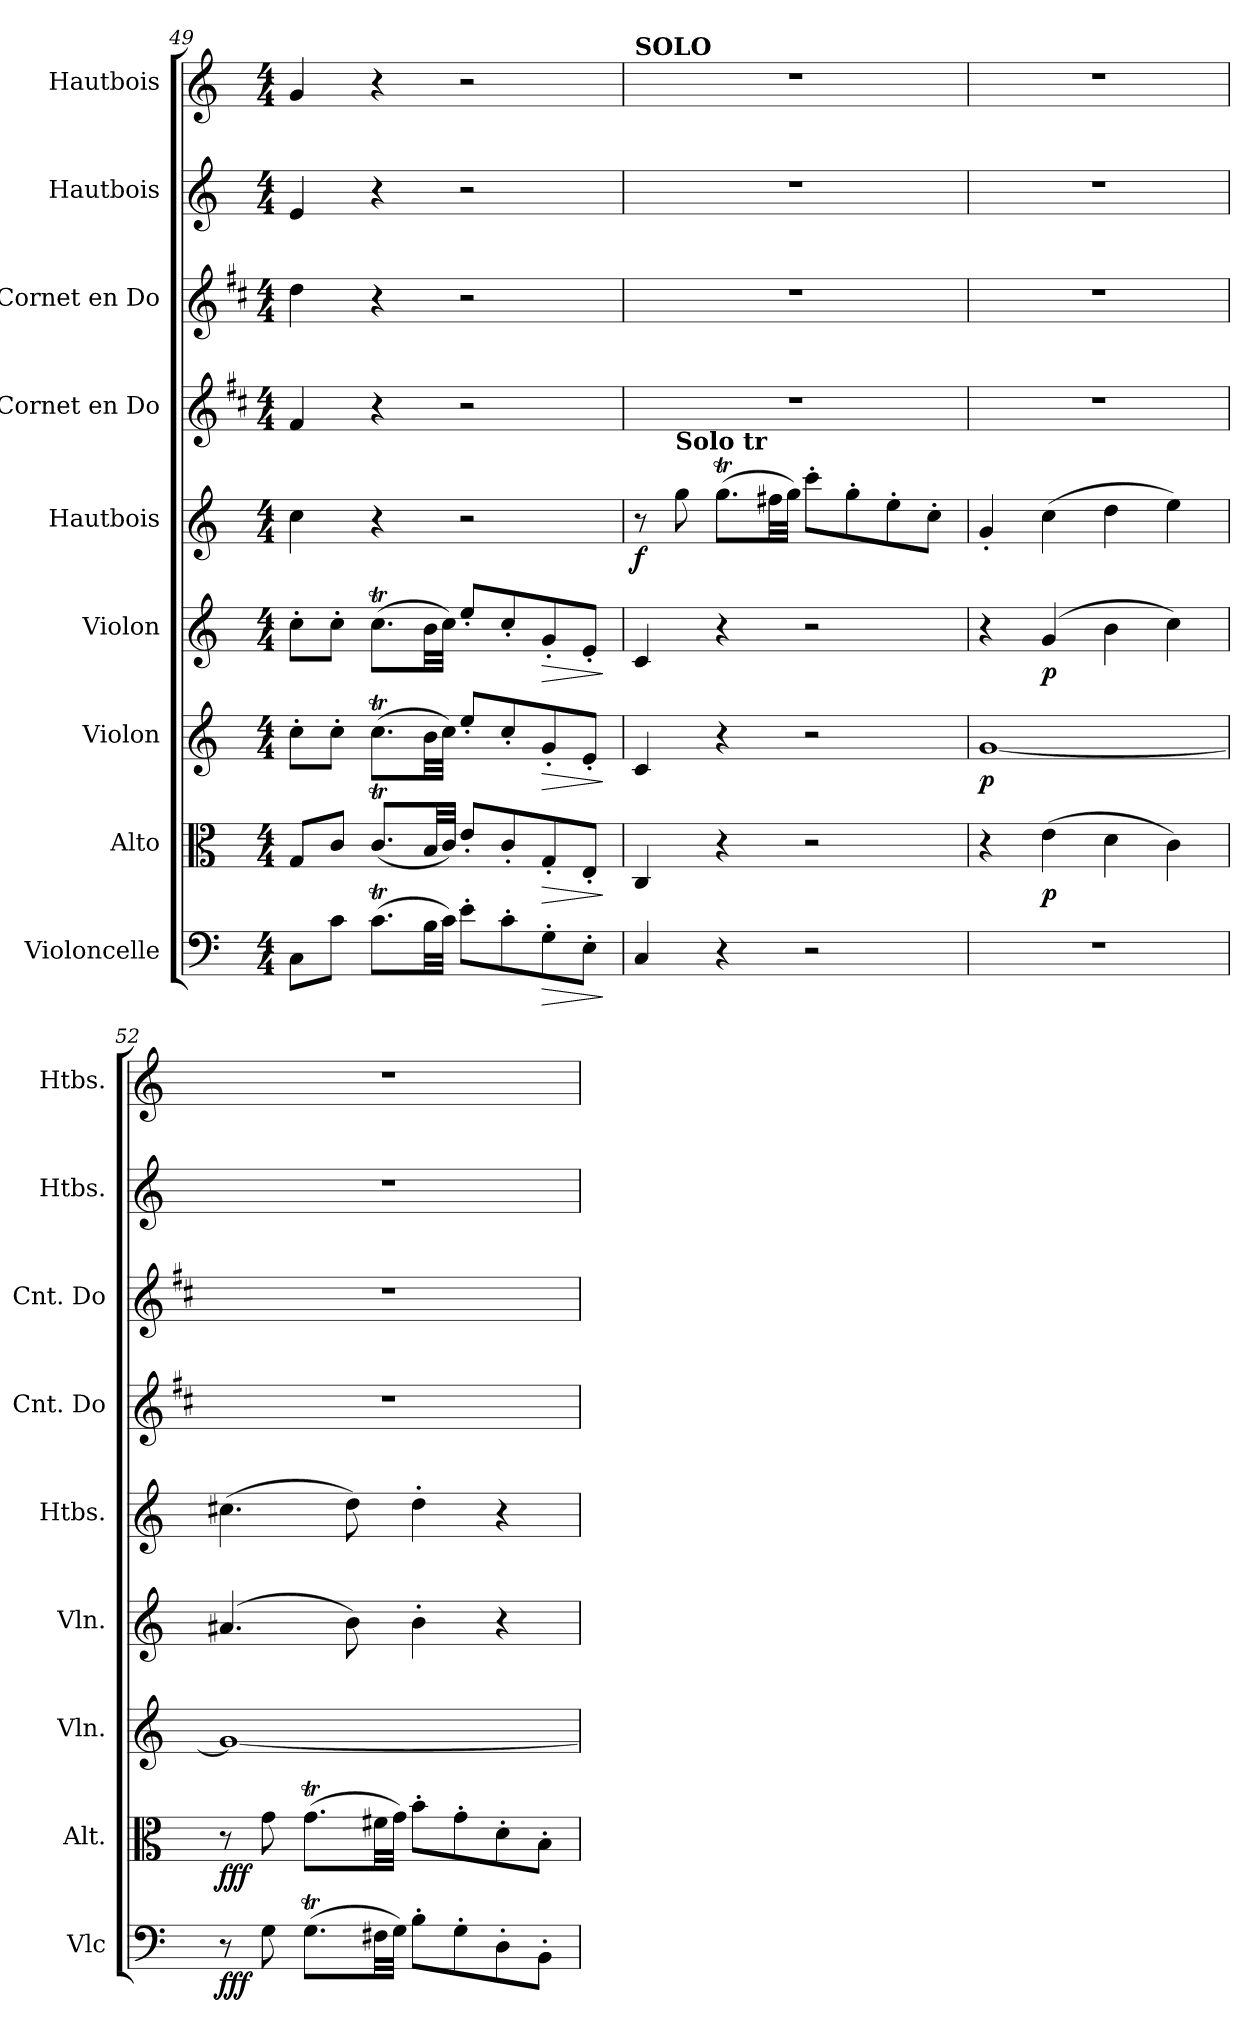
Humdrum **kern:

**kern	**dynam	**kern	**dynam	**kern	**dynam	**kern	**dynam	**kern	**dynam	**kern	**kern	**kern	**kern
*part9	*part9	*part8	*part8	*part7	*part7	*part6	*part6	*part5	*part5	*part4	*part3	*part2	*part1
*staff9	*staff9	*staff8	*staff8	*staff7	*staff7	*staff6	*staff6	*staff5	*staff5	*staff4	*staff3	*staff2	*staff1
*I"Violoncelle	*	*I"Alto	*	*I"Violon	*	*I"Violon	*	*I"Hautbois	*	*I"Cornet en Do	*I"Cornet en Do	*I"Hautbois	*I"Hautbois
*I'Vlc	*	*I'Alt.	*	*I'Vln.	*	*I'Vln.	*	*I'Htbs.	*	*I'Cnt. Do	*I'Cnt. Do	*I'Htbs.	*I'Htbs.
*clefF4	*	*clefC3	*	*clefG2	*	*clefG2	*	*clefG2	*	*clefG2	*clefG2	*clefG2	*clefG2
*	*	*	*	*	*	*	*	*	*	*ITrd1c2	*ITrd1c2	*	*
*k[]	*	*k[]	*	*k[]	*	*k[]	*	*k[]	*	*k[]	*k[]	*k[]	*k[]
*M4/4	*	*M4/4	*	*M4/4	*	*M4/4	*	*M4/4	*	*M4/4	*M4/4	*M4/4	*M4/4
=49	=49	=49	=49	=49	=49	=49	=49	=49	=49	=49	=49	=49	=49
8C\L	.	8G/L	.	8cc'\L	.	8cc'\L	.	4cc\	.	4e/	4cc\	4e/	4g/
8c\J	.	8c/J	.	8cc'\J	.	8cc'\J	.	.	.	.	.	.	.
(8.cT\L	.	(8.cT/L	.	(8.ccT\L	.	(8.ccT\L	.	4r	.	4r	4r	4r	4r
32B\LL	.	32B/LL	.	32b\LL	.	32b\LL	.	.	.	.	.	.	.
32c\JJJ)	.	32c/JJJ)	.	32cc\JJJ)	.	32cc\JJJ)	.	.	.	.	.	.	.
8e'\L	.	8e'/L	.	8ee'/L	.	8ee'/L	.	2r	.	2r	2r	2r	2r
8c'\	.	8c'/	.	8cc'/	.	8cc'/	.	.	.	.	.	.	.
!	!LO:HP:b	!	!LO:HP:b	!	!LO:HP:b	!	!LO:HP:b	!	!	!	!	!	!
8G'\	>	8G'/	>	8g'/	>	8g'/	>	.	.	.	.	.	.
8E'\J	.	8E'/J	.	8e'/J	.	8e'/J	.	.	.	.	.	.	.
.	]	.	]	.	]	.	]	.	.	.	.	.	.
=50	=50	=50	=50	=50	=50	=50	=50	=50	=50	=50	=50	=50	=50
!	!	!	!	!	!	!	!	!	!	!	!	!	!LO:TX:a:B:t=SOLO
!	!	!	!	!	!	!	!	!	!LO:DY:b	!	!	!	!
4C/	.	4C/	.	4c/	.	4c/	.	8r	f	1r	1r	1r	1r
!	!	!	!	!	!	!	!	!LO:TX:a:B:t=Solo tr	!	!	!	!	!
.	.	.	.	.	.	.	.	8gg\	.	.	.	.	.
4r	.	4r	.	4r	.	4r	.	(8.ggT\L	.	.	.	.	.
.	.	.	.	.	.	.	.	32ff#X\LL	.	.	.	.	.
.	.	.	.	.	.	.	.	32gg\JJJ)	.	.	.	.	.
2r	.	2r	.	2r	.	2r	.	8ccc'\L	.	.	.	.	.
.	.	.	.	.	.	.	.	8gg'\	.	.	.	.	.
.	.	.	.	.	.	.	.	8ee'\	.	.	.	.	.
.	.	.	.	.	.	.	.	8cc'\J	.	.	.	.	.
=51	=51	=51	=51	=51	=51	=51	=51	=51	=51	=51	=51	=51	=51
!	!	!	!	!	!LO:DY:b	!	!	!	!	!	!	!	!
1r	.	4r	.	[1g	p	4r	.	4g'/	.	1r	1r	1r	1r
!	!	!	!LO:DY:b	!	!	!	!LO:DY:b	!	!	!	!	!	!
.	.	(4e\	p	.	.	(4g/	p	(4cc\	.	.	.	.	.
.	.	4d\	.	.	.	4b\	.	4dd\	.	.	.	.	.
.	.	4c\)	.	.	.	4cc\)	.	4ee\)	.	.	.	.	.
!!LO:PB:g=z
=52	=52	=52	=52	=52	=52	=52	=52	=52	=52	=52	=52	=52	=52
!	!LO:DY:b	!	!LO:DY:b	!	!	!	!	!	!	!	!	!	!
8r	fff	8r	fff	1g_	.	(4.a#X/	.	(4.cc#X\	.	1r	1r	1r	1r
8G\	.	8g\	.	.	.	.	.	.	.	.	.	.	.
(8.GT\L	.	(8.gT\L	.	.	.	.	.	.	.	.	.	.	.
.	.	.	.	.	.	8b\)	.	8dd\)	.	.	.	.	.
32F#X\LL	.	32f#X\LL	.	.	.	.	.	.	.	.	.	.	.
32G\JJJ)	.	32g\JJJ)	.	.	.	.	.	.	.	.	.	.	.
8B'\L	.	8b'\L	.	.	.	4b'\	.	4dd'\	.	.	.	.	.
8G'\	.	8g'\	.	.	.	.	.	.	.	.	.	.	.
8D'\	.	8d'\	.	.	.	4r	.	4r	.	.	.	.	.
8BB'\J	.	8B'\J	.	.	.	.	.	.	.	.	.	.	.
=	=	=	=	=	=	=	=	=	=	=	=	=	=
*-	*-	*-	*-	*-	*-	*-	*-	*-	*-	*-	*-	*-	*-
